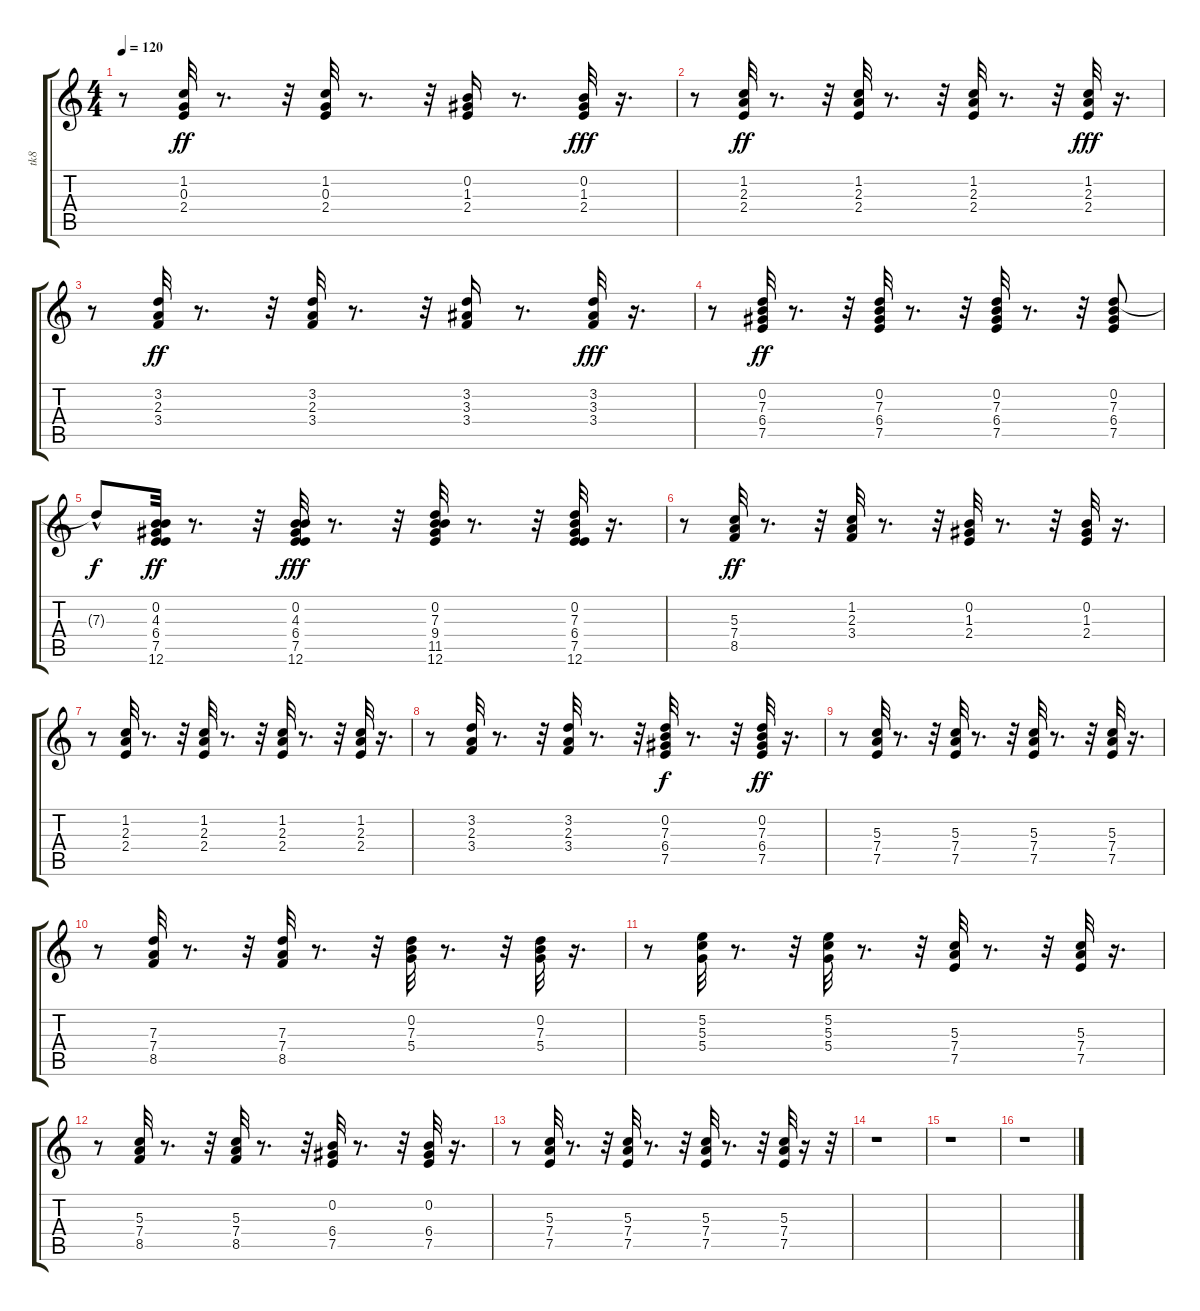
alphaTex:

\track ("tk8" "tk8") {instrument electricguitarmuted}
\staff {score tabs}
\tuning (E4 B3 G3 D3 A2 E2) {hide}
\ts (4 4)
\tempo 120
\clef g2
\ks c
r.8{dy ff} (1.2 0.3 2.4).32 r.8{d} r.32 (1.2 0.3 2.4).32 r.8{d} r.32 (0.2 1.3 2.4).16 r.8{d} (0.2 1.3 2.4).32{dy fff} r.16{d} |
r.8 (1.2 2.3 2.4).32{dy ff} r.8{d} r.32 (1.2 2.3 2.4).32 r.8{d} r.32 (1.2 2.3 2.4).32 r.8{d} r.32 (1.2 2.3 2.4).32{dy fff} r.16{d} |
r.8 (3.2 2.3 3.4).32{dy ff} r.8{d} r.32 (3.2 2.3 3.4).32 r.8{d} r.32 (3.2 3.3 3.4).16 r.8{d} (3.2 3.3 3.4).32{dy fff} r.16{d} |
r.8 (0.2 7.3 6.4 7.5).32{dy ff} r.8{d} r.32 (0.2 7.3 6.4 7.5).32 r.8{d} r.32 (0.2 7.3 6.4 7.5).32 r.8{d} r.32 (0.2 7.3 6.4 7.5).8 |
7.3{hac t}.8{dy f} (0.2 4.3 6.4 7.5 12.6).32{dy ff} r.8{d} r.32 (0.2 4.3 6.4 7.5 12.6).32{dy fff} r.8{d} r.32 (0.2 7.3 9.4 11.5 12.6).32 r.8{d} r.32 (0.2 7.3 6.4 7.5 12.6).32 r.16{d} |
r.8 (5.3 7.4 8.5).32{dy ff} r.8{d} r.32 (1.2 2.3 3.4).32 r.8{d} r.32 (0.2 1.3 2.4).32 r.8{d} r.32 (0.2 1.3 2.4).32 r.16{d} |
r.8 (1.2 2.3 2.4).32 r.8{d} r.32 (1.2 2.3 2.4).32 r.8{d} r.32 (1.2 2.3 2.4).32 r.8{d} r.32 (1.2 2.3 2.4).32 r.16{d} |
r.8 (3.2 2.3 3.4).32 r.8{d} r.32 (3.2 2.3 3.4).32 r.8{d} r.32 (0.2 7.3 6.4 7.5).32{dy f} r.8{d} r.32 (0.2 7.3 6.4 7.5).32{dy ff} r.16{d} |
r.8 (5.3 7.4 7.5).32 r.8{d} r.32 (5.3 7.4 7.5).32 r.8{d} r.32 (5.3 7.4 7.5).32 r.8{d} r.32 (5.3 7.4 7.5).32 r.16{d} |
r.8 (7.3 7.4 8.5).32 r.8{d} r.32 (7.3 7.4 8.5).32 r.8{d} r.32 (0.2 7.3 5.4).32 r.8{d} r.32 (0.2 7.3 5.4).32 r.16{d} |
r.8 (5.2 5.3 5.4).32 r.8{d} r.32 (5.2 5.3 5.4).32 r.8{d} r.32 (5.3 7.4 7.5).32 r.8{d} r.32 (5.3 7.4 7.5).32 r.16{d} |
r.8 (5.3 7.4 8.5).32 r.8{d} r.32 (5.3 7.4 8.5).32 r.8{d} r.32 (0.2 6.4 7.5).32 r.8{d} r.32 (0.2 6.4 7.5).32 r.16{d} |
r.8 (5.3 7.4 7.5).32 r.8{d} r.32 (5.3 7.4 7.5).32 r.8{d} r.32 (5.3 7.4 7.5).32 r.8{d} r.32 (5.3 7.4 7.5).32 r.16 r.32 |
r.1 |
r.1 |
r.1
